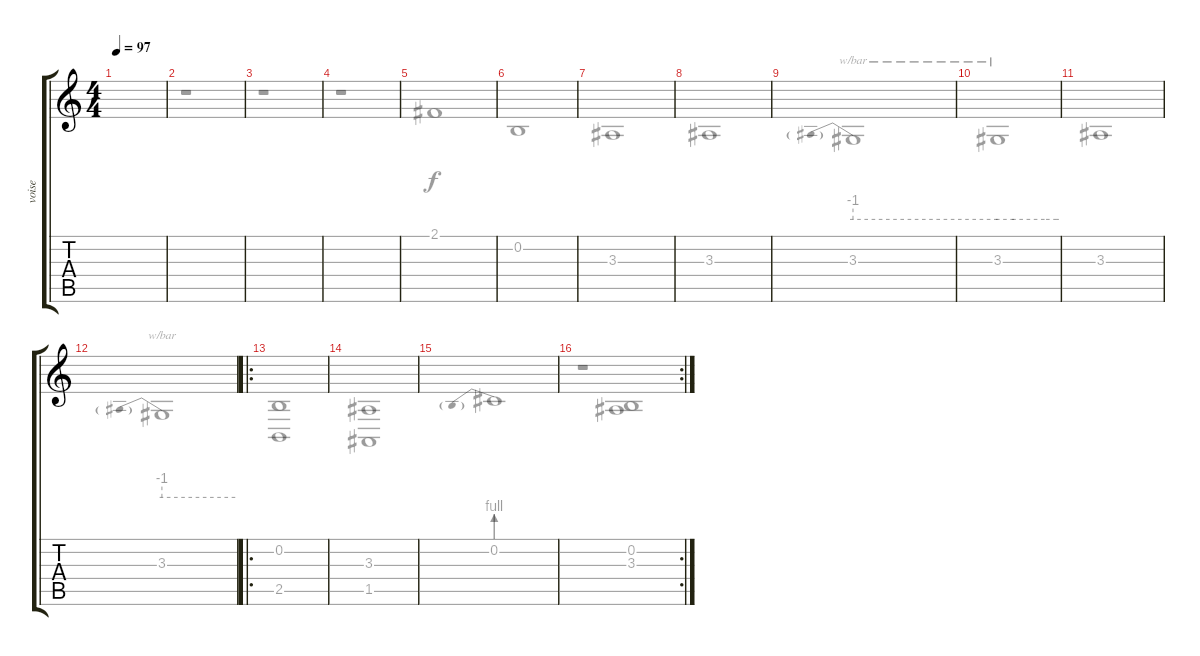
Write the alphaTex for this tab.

\track ("voise" "voise") {instrument stringensemble1}
\staff {score tabs}
\tuning (E4 B3 G3 D3 A2 E2) {hide}
\voice
\ts (4 4)
\tempo 97
\clef g2
\ks c
|
|
|
|
|
|
|
|
|
|
|
|
\ro
|
|
|
\rc 2
\voice
\clef g2
\ks c
r.1{dy f} |
r.1 |
r.1 |
r.1 |
2.1.1 |
0.2.1 |
3.3.1 |
3.3.1 |
3.3.1{tbe (predive default 0 -4 60 -4)} |
3.3.1{tbe (custom default 0 -4 16 -4 46 -4 58 -4 60 -4)} |
3.3.1 |
3.3.1{tbe (predive default 0 -4 60 -4)} |
(0.2 2.5).1 |
(3.3 1.5).1 |
0.2{be (prebend 0 4 60 4)}.1 |
(0.2 3.3).1
